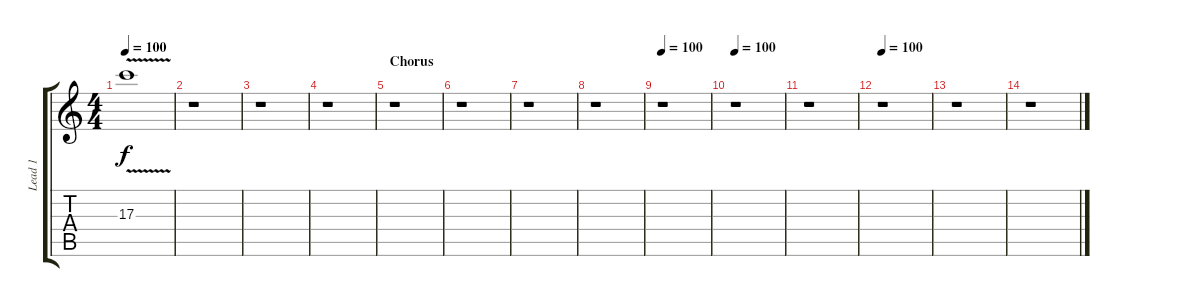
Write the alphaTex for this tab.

\track ("Lead 1" "Lead 1") {instrument overdrivenguitar}
\staff {score tabs}
\tuning (E4 B3 G3 D3 A2 E2) {hide}
\ts (4 4)
\section ("" "")
\tempo 100
\clef g2
\ks c
17.3{v}.1{dy f} |
r.1 |
r.1 |
r.1 |
\section ("" "Chorus")
r.1 |
r.1 |
r.1 |
r.1 |
\section ("" "")
\tempo 100
r.1 |
\tempo 100
r.1 |
r.1 |
\tempo 100
r.1 |
r.1 |
r.1
